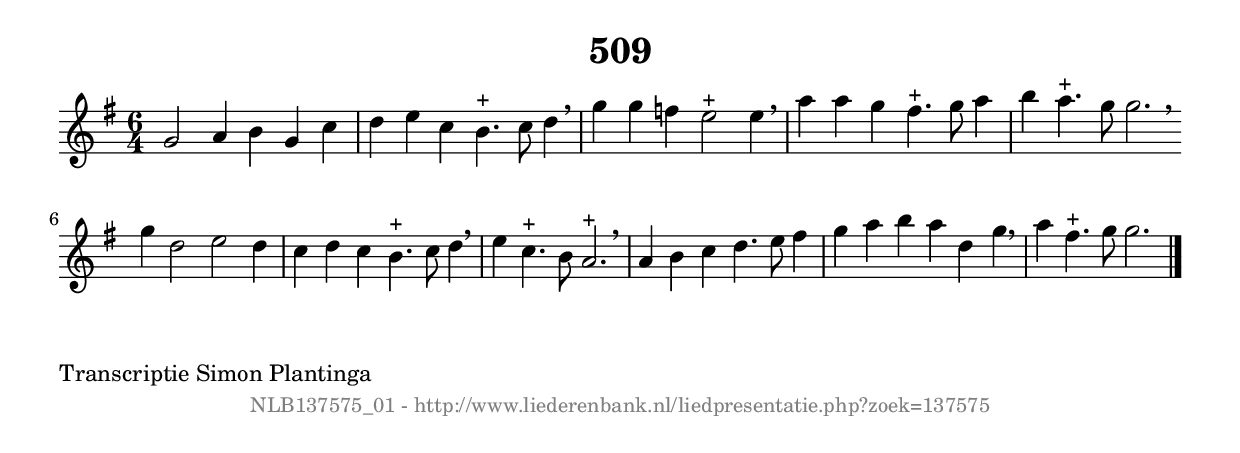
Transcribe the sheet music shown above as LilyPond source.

%
% produced by wce2krn 1.64 (7 June 2014)
%
\version"2.16"
#(append! paper-alist '(("long" . (cons (* 210 mm) (* 2000 mm)))))
#(set-default-paper-size "long")
sb = {\breathe}
mBreak = {\breathe }
bBreak = {\breathe }
x = {\once\override NoteHead #'style = #'cross }
gl=\glissando
itime={\override Staff.TimeSignature #'stencil = ##f }
ficta = {\once\set suggestAccidentals = ##t}
fine = {\once\override Score.RehearsalMark #'self-alignment-X = #1 \mark \markup {\italic{Fine}}}
dc = {\once\override Score.RehearsalMark #'self-alignment-X = #1 \mark \markup {\italic{D.C.}}}
dcf = {\once\override Score.RehearsalMark #'self-alignment-X = #1 \mark \markup {\italic{D.C. al Fine}}}
dcc = {\once\override Score.RehearsalMark #'self-alignment-X = #1 \mark \markup {\italic{D.C. al Coda}}}
ds = {\once\override Score.RehearsalMark #'self-alignment-X = #1 \mark \markup {\italic{D.S.}}}
dsf = {\once\override Score.RehearsalMark #'self-alignment-X = #1 \mark \markup {\italic{D.S. al Fine}}}
dsc = {\once\override Score.RehearsalMark #'self-alignment-X = #1 \mark \markup {\italic{D.S. al Coda}}}
pv = {\set Score.repeatCommands = #'((volta "1"))}
sv = {\set Score.repeatCommands = #'((volta "2"))}
tv = {\set Score.repeatCommands = #'((volta "3"))}
qv = {\set Score.repeatCommands = #'((volta "4"))}
xv = {\set Score.repeatCommands = #'((volta #f))}
\header{ tagline = ""
title = "509"
}
\score {{
\key g \major
\relative g'
{
\set melismaBusyProperties = #'()
\time 6/4
\tempo 4=120
\override Score.MetronomeMark #'transparent = ##t
\override Score.RehearsalMark #'break-visibility = #(vector #t #t #f)
g2 a4 b4 g4 c4 | d4 e4 c4 b4.^"+" c8 d4 \sb | g4 g4 f4 e2^"+" e4 \sb | a4 a4 g4 fis4.^"+" g8 a4 | b4 a4.^"+" g8 g2. \bar ":|:" \bBreak
g4 d2 e2 d4 | c4 d4 c4 b4.^"+" c8 d4 \sb | e4 c4.^"+" b8 a2.^"+" \sb | a4 b4 c4 d4. e8 fis4 | g4 a4 b4 a4 d,4 g4 \sb | a4 fis4.^"+" g8 g2. \bar "|."
 }}
 \midi { }
 \layout {
            indent = 0.0\cm
}
}
\markup { \wordwrap-string #" 
Transcriptie Simon Plantinga
"}
\markup { \vspace #0 } \markup { \with-color #grey \fill-line { \center-column { \smaller "NLB137575_01 - http://www.liederenbank.nl/liedpresentatie.php?zoek=137575" } } }
